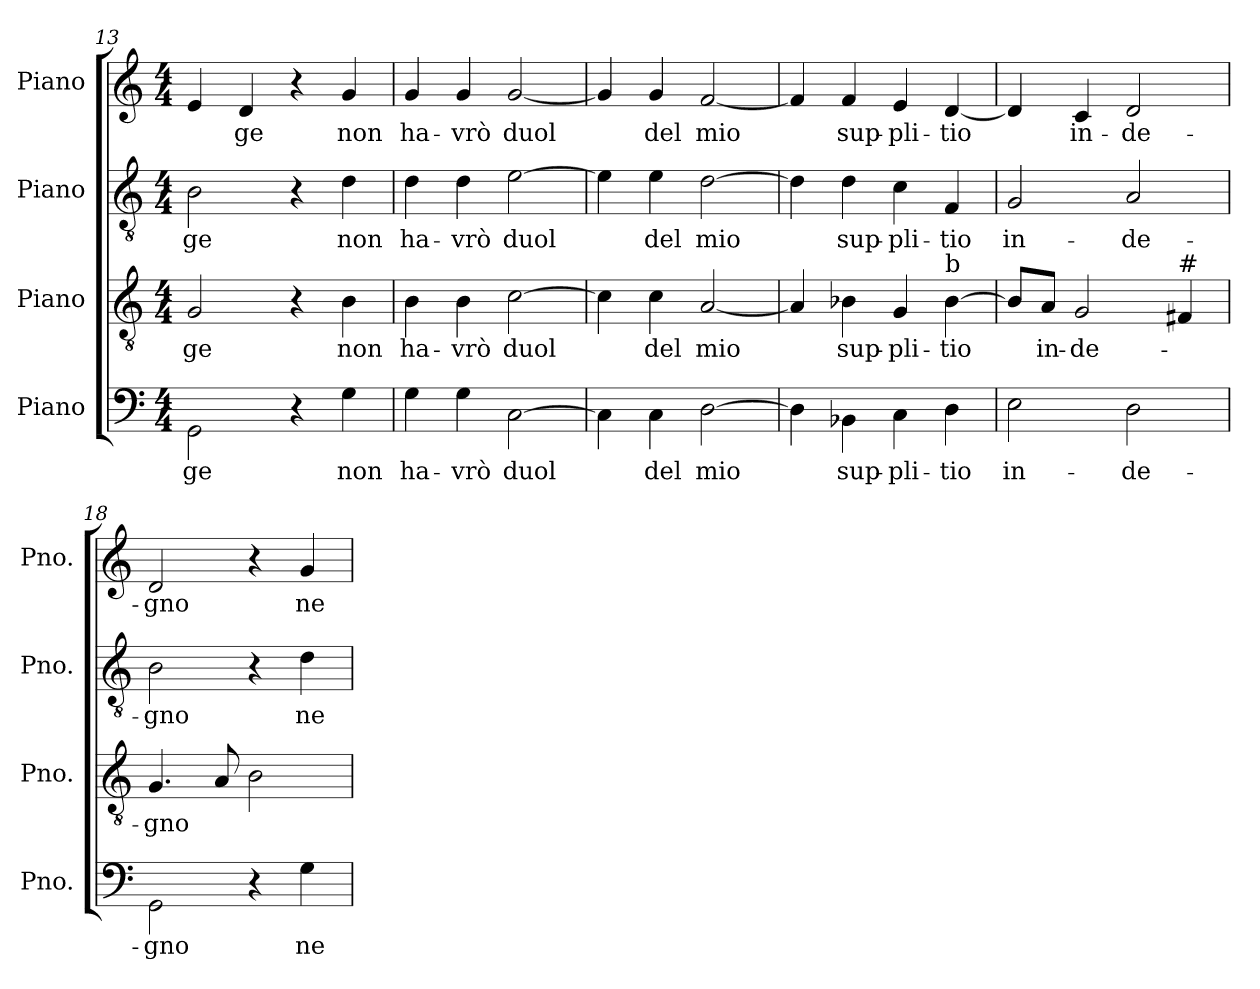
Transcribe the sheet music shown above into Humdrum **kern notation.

**kern	**text	**kern	**text	**kern	**text	**kern	**text
*part4	*part4	*part3	*part3	*part2	*part2	*part1	*part1
*staff4	*staff4	*staff3	*staff3	*staff2	*staff2	*staff1	*staff1
*I"Piano	*	*I"Piano	*	*I"Piano	*	*I"Piano	*
*I'Pno.	*	*I'Pno.	*	*I'Pno.	*	*I'Pno.	*
!!LO:LB:g=z
*clefF4	*	*clefGv2	*	*clefGv2	*	*clefG2	*
*	*	*ITrd7c12	*	*ITrd7c12	*	*	*
*k[]	*	*k[]	*	*k[]	*	*k[]	*
*C:	*	*C:	*	*C:	*	*C:	*
*M4/4	*	*M4/4	*	*M4/4	*	*M4/4	*
=13	=13	=13	=13	=13	=13	=13	=13
!	!LO:LY:b:color=#000000	!	!	!	!	!	!
!	!	!	!LO:LY:b:color=#000000	!	!	!	!
!	!	!	!	!	!LO:LY:b:color=#000000	!	!
2GGi\	-ge	2GGi/	-ge	2BBi\	-ge	4ei/	.
!	!	!	!	!	!	!	!LO:LY:b:color=#000000
.	.	.	.	.	.	4di/	-ge
4r	.	4r	.	4r	.	4r	.
!	!LO:LY:b:color=#000000	!	!	!	!	!	!
!	!	!	!LO:LY:b:color=#000000	!	!	!	!
!	!	!	!	!	!LO:LY:b:color=#000000	!	!
!	!	!	!	!	!	!	!LO:LY:b:color=#000000
4Gi\	non	4BBi\	non	4Di\	non	4gi/	non
=14	=14	=14	=14	=14	=14	=14	=14
!	!LO:LY:b:color=#000000	!	!	!	!	!	!
!	!	!	!LO:LY:b:color=#000000	!	!	!	!
!	!	!	!	!	!LO:LY:b:color=#000000	!	!
!	!	!	!	!	!	!	!LO:LY:b:color=#000000
4Gi\	ha-	4BBi\	ha-	4Di\	ha-	4gi/	ha-
!	!LO:LY:b:color=#000000	!	!	!	!	!	!
!	!	!	!LO:LY:b:color=#000000	!	!	!	!
!	!	!	!	!	!LO:LY:b:color=#000000	!	!
!	!	!	!	!	!	!	!LO:LY:b:color=#000000
4Gi\	-vrò	4BBi\	-vrò	4Di\	-vrò	4gi/	-vrò
!	!LO:LY:b:color=#000000	!	!	!	!	!	!
!	!	!	!LO:LY:b:color=#000000	!	!	!	!
!	!	!	!	!	!LO:LY:b:color=#000000	!	!
!	!	!	!	!	!	!	!LO:LY:b:color=#000000
[2Ci\	duol	[2Ci\	duol	[2Ei\	duol	[2gi/	duol
=15	=15	=15	=15	=15	=15	=15	=15
4Ci\]	.	4Ci\]	.	4Ei\]	.	4gi/]	.
!	!LO:LY:b:color=#000000	!	!	!	!	!	!
!	!	!	!LO:LY:b:color=#000000	!	!	!	!
!	!	!	!	!	!LO:LY:b:color=#000000	!	!
!	!	!	!	!	!	!	!LO:LY:b:color=#000000
4Ci\	del	4Ci\	del	4Ei\	del	4gi/	del
!	!LO:LY:b:color=#000000	!	!	!	!	!	!
!	!	!	!LO:LY:b:color=#000000	!	!	!	!
!	!	!	!	!	!LO:LY:b:color=#000000	!	!
!	!	!	!	!	!	!	!LO:LY:b:color=#000000
[2Di\	mio	[2AAi/	mio	[2Di\	mio	[2fi/	mio
=16	=16	=16	=16	=16	=16	=16	=16
4Di\]	.	4AAi/]	.	4Di\]	.	4fi/]	.
!	!LO:LY:b:color=#000000	!	!	!	!	!	!
!	!	!	!LO:LY:b:color=#000000	!	!	!	!
!	!	!	!	!	!LO:LY:b:color=#000000	!	!
!	!	!	!	!	!	!	!LO:LY:b:color=#000000
4BB-Xi\	sup-	4BB-Xi\	sup-	4Di\	sup-	4fi/	sup-
!	!LO:LY:b:color=#000000	!	!	!	!	!	!
!	!	!	!LO:LY:b:color=#000000	!	!	!	!
!	!	!	!	!	!LO:LY:b:color=#000000	!	!
!	!	!	!	!	!	!	!LO:LY:b:color=#000000
4Ci\	-pli-	4GGi/	-pli-	4Ci\	-pli-	4ei/	-pli-
!	!LO:LY:b:color=#000000	!	!	!	!	!	!
!	!	!	!LO:LY:b:color=#000000	!	!	!	!
!	!	!	!	!	!LO:LY:b:color=#000000	!	!
!	!	!LO:TX:a:t=b	!	!	!	!	!
!	!	!	!	!	!	!	!LO:LY:b:color=#000000
4Di\	-tio	[4BB-i\	-tio	4FFi/	-tio	[4di/	-tio
=17	=17	=17	=17	=17	=17	=17	=17
!	!LO:LY:b:color=#000000	!	!	!	!	!	!
!	!	!	!	!	!LO:LY:b:color=#000000	!	!
2Ei\	in-	8BB-i/L]	.	2GGi/	in-	4di/]	.
!	!	!	!LO:LY:b:color=#000000	!	!	!	!
.	.	8AAi/J	in-	.	.	.	.
!	!	!	!LO:LY:b:color=#000000	!	!	!	!
!	!	!	!	!	!	!	!LO:LY:b:color=#000000
.	.	2GGi/	-de-	.	.	4ci/	in-
!	!LO:LY:b:color=#000000	!	!	!	!	!	!
!	!	!	!	!	!LO:LY:b:color=#000000	!	!
!	!	!	!	!	!	!	!LO:LY:b:color=#000000
2Di\	-de-	.	.	2AAi/	-de-	2di/	-de-
!	!	!LO:TX:a:t=#	!	!	!	!	!
.	.	4FF#i/	.	.	.	.	.
=18	=18	=18	=18	=18	=18	=18	=18
!	!LO:LY:b:color=#000000	!	!	!	!	!	!
!	!	!	!LO:LY:b:color=#000000	!	!	!	!
!	!	!	!	!	!LO:LY:b:color=#000000	!	!
!	!	!	!	!	!	!	!LO:LY:b:color=#000000
2GGi\	-gno	4.GGi/	-gno	2BBi\	-gno	2di/	-gno
.	.	8AAi/	.	.	.	.	.
4r	.	2BBi\	.	4r	.	4r	.
!	!LO:LY:b:color=#000000	!	!	!	!	!	!
!	!	!	!	!	!LO:LY:b:color=#000000	!	!
!	!	!	!	!	!	!	!LO:LY:b:color=#000000
4Gi\	ne	.	.	4Di\	ne	4gi/	ne
=	=	=	=	=	=	=	=
*-	*-	*-	*-	*-	*-	*-	*-
